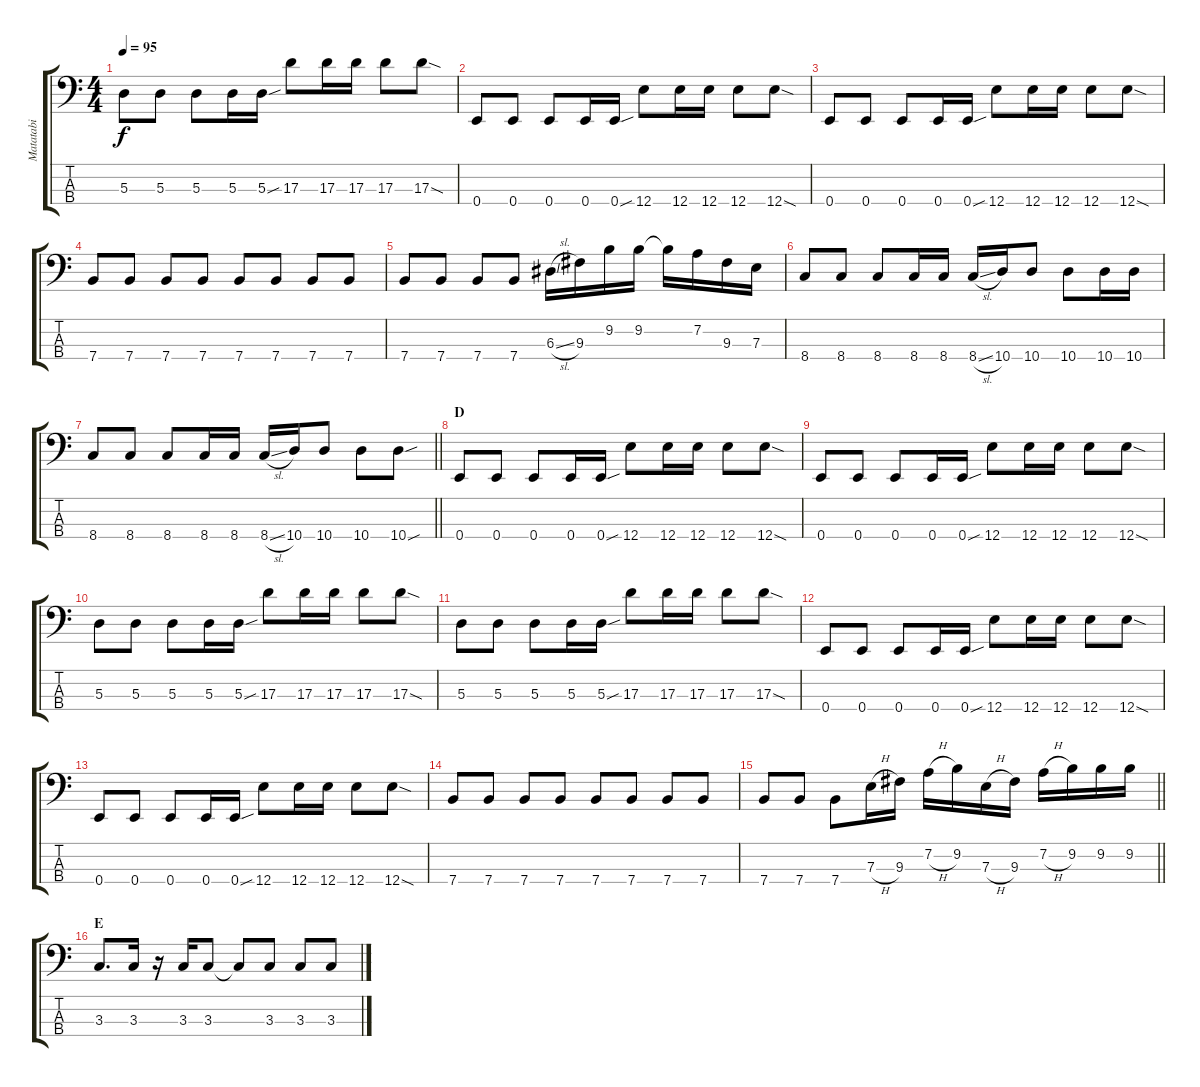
\track ("Matatabi" "Matatabi") {instrument electricbasspick}
\staff {score tabs}
\tuning (G2 D2 A1 E1) {hide}
\ts (4 4)
\tempo 95
\clef f4
\ks c
5.3.8{dy f} 5.3.8 5.3.8 5.3.16 5.3{sou}.16 17.3.8 17.3.16 17.3.16 17.3.8 17.3{sod}.8 |
0.4.8 0.4.8 0.4.8 0.4.16 0.4{sou}.16 12.4.8 12.4.16 12.4.16 12.4.8 12.4{sod}.8 |
0.4.8 0.4.8 0.4.8 0.4.16 0.4{sou}.16 12.4.8 12.4.16 12.4.16 12.4.8 12.4{sod}.8 |
7.4.8 7.4.8 7.4.8 7.4.8 7.4.8 7.4.8 7.4.8 7.4.8 |
7.4.8 7.4.8 7.4.8 7.4.8 6.3{sl}.16 9.3.16 9.2.16 9.2.16 9.2{t}.16 7.2.16 9.3.16 7.3.16 |
8.4.8 8.4.8 8.4.8 8.4.16 8.4.16 8.4{sl}.16 10.4.16 10.4.8 10.4.8 10.4.16 10.4.16 |
\barLineRight lightlight
8.4.8 8.4.8 8.4.8 8.4.16 8.4.16 8.4{sl}.16 10.4.16 10.4.8 10.4.8 10.4{sou}.8 |
\section ("" "D")
0.4.8 0.4.8 0.4.8 0.4.16 0.4{sou}.16 12.4.8 12.4.16 12.4.16 12.4.8 12.4{sod}.8 |
0.4.8 0.4.8 0.4.8 0.4.16 0.4{sou}.16 12.4.8 12.4.16 12.4.16 12.4.8 12.4{sod}.8 |
5.3.8 5.3.8 5.3.8 5.3.16 5.3{sou}.16 17.3.8 17.3.16 17.3.16 17.3.8 17.3{sod}.8 |
5.3.8 5.3.8 5.3.8 5.3.16 5.3{sou}.16 17.3.8 17.3.16 17.3.16 17.3.8 17.3{sod}.8 |
0.4.8 0.4.8 0.4.8 0.4.16 0.4{sou}.16 12.4.8 12.4.16 12.4.16 12.4.8 12.4{sod}.8 |
0.4.8 0.4.8 0.4.8 0.4.16 0.4{sou}.16 12.4.8 12.4.16 12.4.16 12.4.8 12.4{sod}.8 |
7.4.8 7.4.8 7.4.8 7.4.8 7.4.8 7.4.8 7.4.8 7.4.8 |
\barLineRight lightlight
7.4.8 7.4.8 7.4.8 7.3{h}.16 9.3.16 7.2{h}.16 9.2.16 7.3{h}.16 9.3.16 7.2{h}.16 9.2.16 9.2.16 9.2.16 |
\section ("" "E")
3.3.8{d} 3.3.16 r.16 3.3.16 3.3.8 3.3{t}.8 3.3.8 3.3.8 3.3.8
